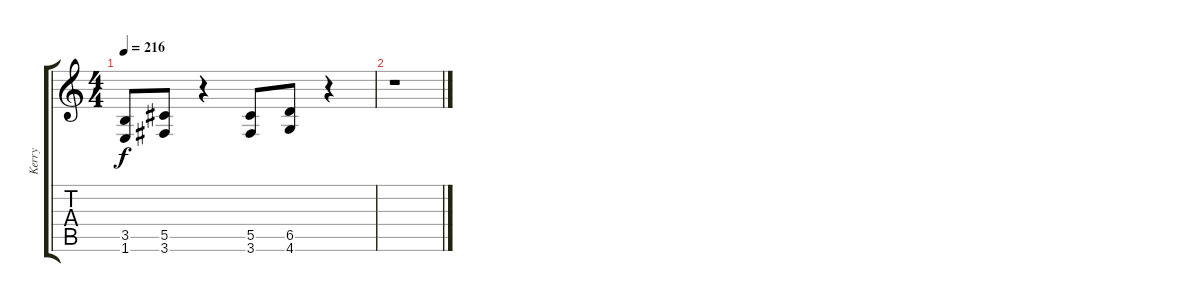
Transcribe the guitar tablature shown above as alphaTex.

\track ("Kerry" "Kerry") {instrument distortionguitar}
\staff {score tabs}
\tuning (Eb4 Bb3 Gb3 Db3 Ab2 Eb2) {hide}
\ts (4 4)
\tempo 216
\clef g2
\ks c
(3.5 1.6).8{dy f} (5.5 3.6).8 r.4 (5.5 3.6).8 (6.5 4.6).8 r.4 |
r.1
